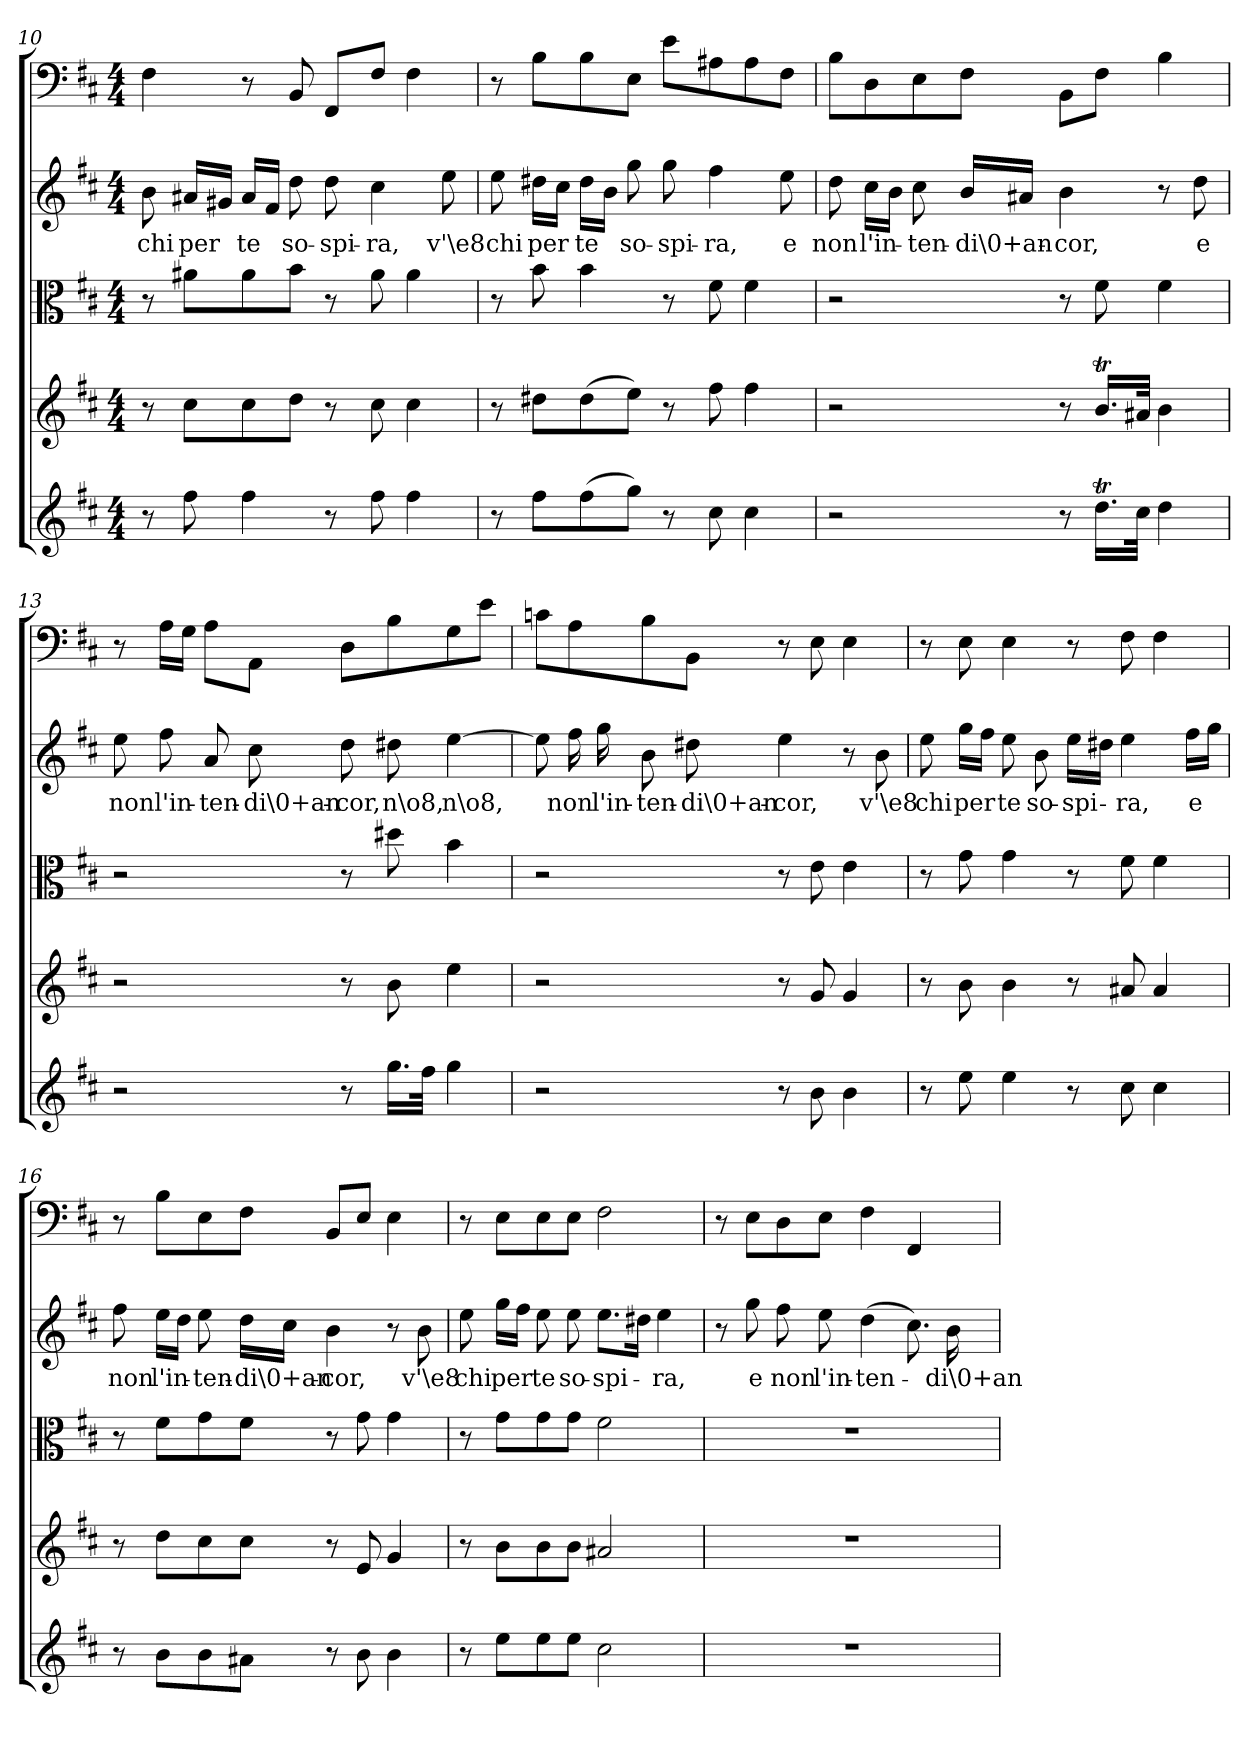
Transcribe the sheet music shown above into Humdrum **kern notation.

**kern	**kern	**kern	**kern	**text	**kern
*part5	*part4	*part3	*part2	*part2	*part1
*staff5	*staff4	*staff3	*staff2	*staff2	*staff1
*clefG2	*clefG2	*clefC3	*clefG2	*	*clefF4
*k[f#c#]	*k[f#c#]	*k[f#c#]	*k[f#c#]	*	*k[f#c#]
*b:	*b:	*b:	*b:	*	*b:
*M4/4	*M4/4	*M4/4	*M4/4	*	*M4/4
=10	=10	=10	=10	=10	=10
8r	8r	8r	8b\	chi	4F#\
8ff#\	8cc#\L	8a#X\L	16a#X/LL	per	.
.	.	.	16g#X/JJ	.	.
4ff#\	8cc#\	8a#\	16a#/LL	te	8r
.	.	.	16f#/JJ	.	.
.	8dd\J	8b\J	8dd\	so-	8BB/
8r	8r	8r	8dd\	-spi-	8FF#/L
8ff#\	8cc#\	8a#\	4cc#\	-ra,	8F#/J
4ff#\	4cc#\	4a#\	.	.	4F#\
.	.	.	8ee\	v'\e8	.
=11	=11	=11	=11	=11	=11
8r	8r	8r	8ee\	chi	8r
8ff#\L	8dd#X\L	8b\	16dd#X\LL	per	8B\L
.	.	.	16cc#\JJ	.	.
(8ff#\	(8dd#\	4b\	16dd#\LL	te	8B\
.	.	.	16b\JJ	.	.
8gg\J)	8ee\J)	.	8gg\	so-	8E\J
8r	8r	8r	8gg\	-spi-	8e\L
8cc#\	8ff#\	8f#\	4ff#\	-ra,	8A#X\
4cc#\	4ff#\	4f#\	.	.	8A#\
.	.	.	8ee\	e	8F#\J
=12	=12	=12	=12	=12	=12
2r	2r	2r	8dd\	non	8B\L
.	.	.	16cc#\LL	l'in-	8D\
.	.	.	16b\JJ	.	.
.	.	.	8cc#\	-ten-	8E\
.	.	.	16b/LL	-di\0+an-	8F#\J
.	.	.	16a#X/JJ	.	.
8r	8r	8r	4b\	-cor,	8BB\L
16.ddT\LL	16.bT/LL	8f#\	.	.	8F#\J
32cc#\JJk	32a#X/JJk	.	.	.	.
4dd\	4b\	4f#\	8r	.	4B\
.	.	.	8dd\	e	.
=13	=13	=13	=13	=13	=13
2r	2r	2r	8ee\	non	8r
.	.	.	8ff#\	l'in-	16A\LL
.	.	.	.	.	16G\JJ
.	.	.	8a/	-ten-	8A\L
.	.	.	8cc#\	-di\0+an-	8AA\J
8r	8r	8r	8dd\	-cor,	8D\L
16.gg\LL	8b\	8dd#X\	8dd#X\	n\o8,	8B\
32ff#\JJk	.	.	.	.	.
4gg\	4ee\	4b\	[4ee\	n\o8,	8G\
.	.	.	.	.	8e\J
=14	=14	=14	=14	=14	=14
2r	2r	2r	8ee\]	.	8cn\L
.	.	.	16ff#\	non	8A\
.	.	.	16gg\	l'in-	.
.	.	.	8b\	-ten-	8B\
.	.	.	8dd#X\	-di\0+an-	8BB\J
8r	8r	8r	4ee\	-cor,	8r
8b\	8g/	8e\	.	.	8E\
4b\	4g/	4e\	8r	.	4E\
.	.	.	8b\	v'\e8	.
=15	=15	=15	=15	=15	=15
8r	8r	8r	8ee\	chi	8r
8ee\	8b\	8g\	16gg\LL	per	8E\
.	.	.	16ff#\JJ	.	.
4ee\	4b\	4g\	8ee\	te	4E\
.	.	.	8b\	so-	.
8r	8r	8r	16ee\LL	-spi-	8r
.	.	.	16dd#X\JJ	.	.
8cc#\	8a#X/	8f#\	4ee\	-ra,	8F#\
4cc#\	4a#/	4f#\	.	.	4F#\
.	.	.	16ff#\LL	e	.
.	.	.	16gg\JJ	.	.
=16	=16	=16	=16	=16	=16
8r	8r	8r	8ff#\	non	8r
8b\L	8dd\L	8f#\L	16ee\LL	l'in-	8B\L
.	.	.	16dd\JJ	.	.
8b\	8cc#\	8g\	8ee\	-ten-	8E\
8a#X\J	8cc#\J	8f#\J	16dd\LL	-di\0+an-	8F#\J
.	.	.	16cc#\JJ	.	.
8r	8r	8r	4b\	-cor,	8BB/L
8b\	8e/	8g\	.	.	8E/J
4b\	4g/	4g\	8r	.	4E\
.	.	.	8b\	v'\e8	.
=17	=17	=17	=17	=17	=17
8r	8r	8r	8ee\	chi	8r
8ee\L	8b\L	8g\L	16gg\LL	per	8E\L
.	.	.	16ff#\JJ	.	.
8ee\	8b\	8g\	8ee\	te	8E\
8ee\J	8b\J	8g\J	8ee\	so-	8E\J
2cc#\	2a#X/	2f#\	8.ee\L	-spi-	2F#\
.	.	.	16dd#X\Jk	.	.
.	.	.	4ee\	-ra,	.
=18	=18	=18	=18	=18	=18
1r	1r	1r	8r	.	8r
.	.	.	8gg\	e	8E\L
.	.	.	8ff#\	non	8D\
.	.	.	8ee\	l'in-	8E\J
.	.	.	(4dd\	-ten-	4F#\
.	.	.	8.cc#\)	.	4FF#/
.	.	.	16b\	-di\0+an-	.
=	=	=	=	=	=
*-	*-	*-	*-	*-	*-
